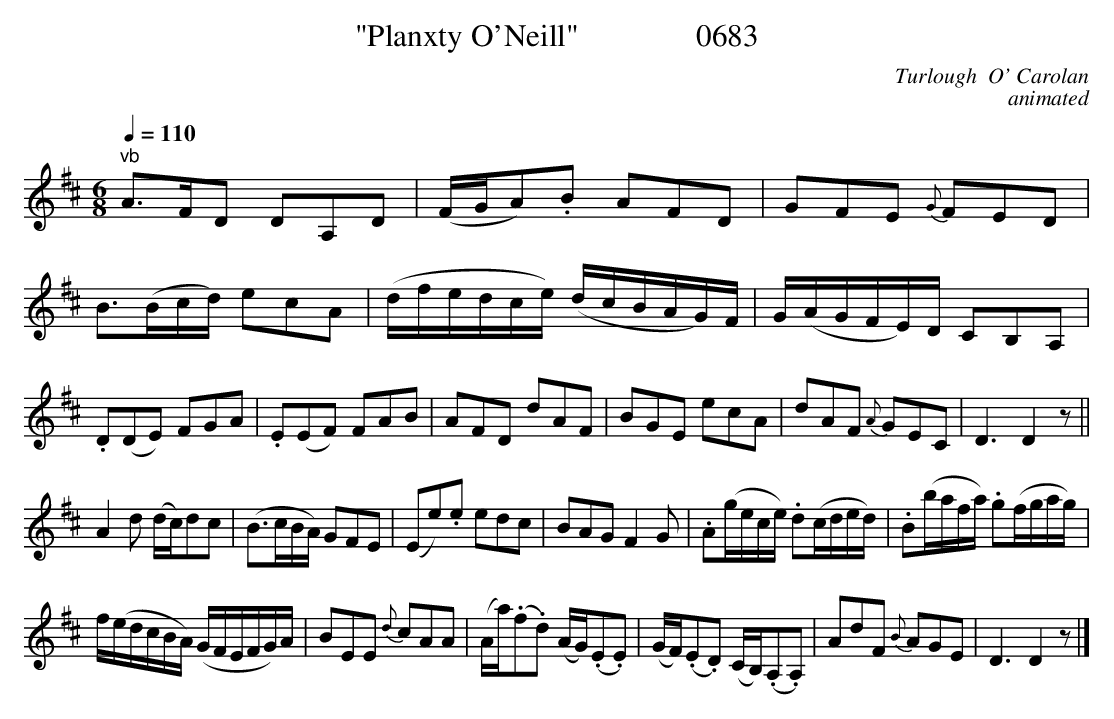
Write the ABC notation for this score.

X:1
T:"Planxty O'Neill"               0683
C:Turlough  O' Carolan
C:animated
Q:1/4=110
M:6/8
L:1/8
K:D
"^vb"A3/2F/2D DA,D|(F/2G/2A).B AFD|GFE {G}FED|B3/2(B/2c/2d/2) ecA|(d/2f/2e/2d/2c/2e/2) (d/2c/2B/2A/2G/2)F/2|G/2(A/2G/2F/2E/2)D/2 CB,A,|.D(DE) FGA|.E(EF) FAB|AFD dAF|BGE ecA|dAF {A}GEC|D3D2z||
A2d (d/2c/2)dc|(B3/2c/2B/2A/2) GFE|(Ee).e edc|BAG F2G|.A(g/2e/2c/2e/2) .d(c/2d/2e/2d/2)|.B(b/2a/2f/2a/2) .g(f/2g/2a/2g/2)|
f/2(e/2d/2c/2B/2A/2) (G/2F/2E/2F/2G/2)A/2|BEE {d}cAA|(A/2a/2)(.f.d) (A/2G/2)(.E.E)|(G/2F/2)(.E.D) (C/2B,/2)(.A,.A,)|AdF {B}AGE|D3D2z|]
